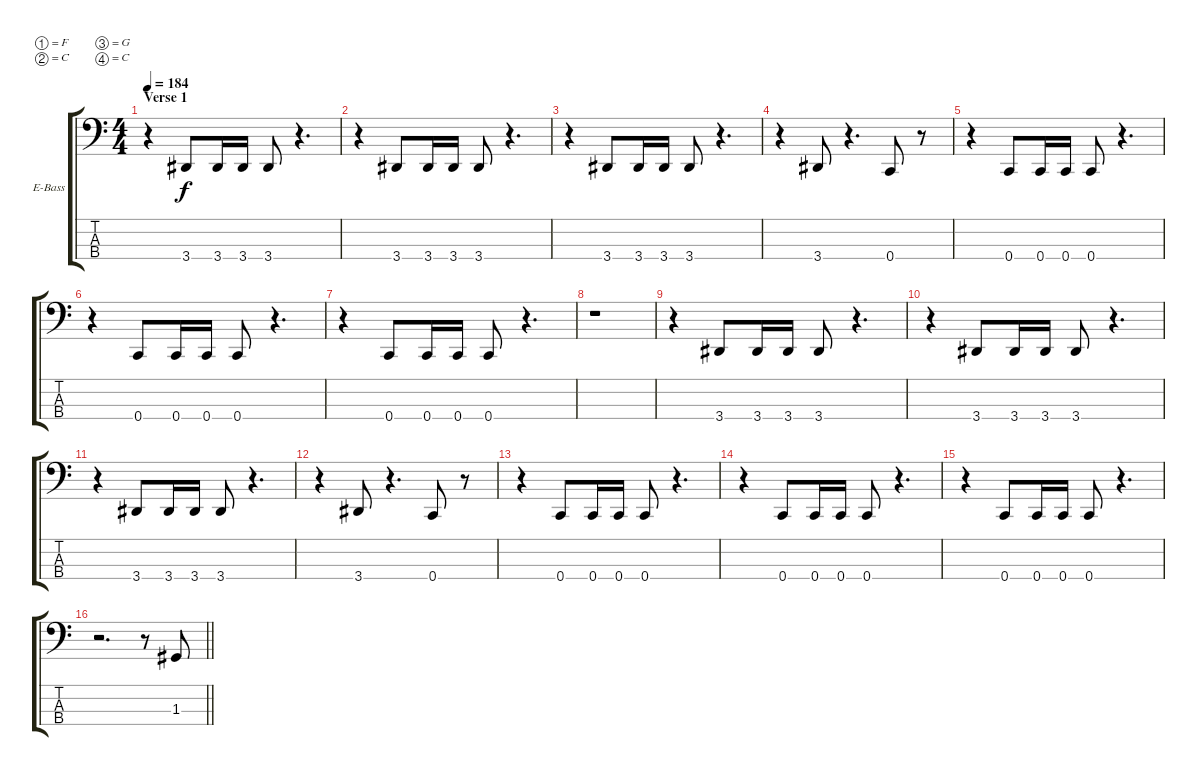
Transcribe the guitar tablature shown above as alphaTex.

\bracketExtendMode groupsimilarinstruments
\firstSystemTrackNameOrientation horizontal
\otherSystemsTrackNameOrientation horizontal
\track ("Bass" "E-Bass") {instrument electricbassfinger}
\staff {score tabs}
\tuning (F2 C2 G1 C1)
\ts (4 4)
\section ("" "Verse 1")
\tempo 184
\clef f4
\ks c
r.4{dy f} 3.4.8 3.4.16 3.4.16 3.4.8 r.4{d} |
r.4 3.4.8 3.4.16 3.4.16 3.4.8 r.4{d} |
r.4 3.4.8 3.4.16 3.4.16 3.4.8 r.4{d} |
r.4 3.4.8 r.4{d} 0.4.8 r.8 |
r.4 0.4.8 0.4.16 0.4.16 0.4.8 r.4{d} |
r.4 0.4.8 0.4.16 0.4.16 0.4.8 r.4{d} |
r.4 0.4.8 0.4.16 0.4.16 0.4.8 r.4{d} |
r.1 |
r.4 3.4.8 3.4.16 3.4.16 3.4.8 r.4{d} |
r.4 3.4.8 3.4.16 3.4.16 3.4.8 r.4{d} |
r.4 3.4.8 3.4.16 3.4.16 3.4.8 r.4{d} |
r.4 3.4.8 r.4{d} 0.4.8 r.8 |
r.4 0.4.8 0.4.16 0.4.16 0.4.8 r.4{d} |
r.4 0.4.8 0.4.16 0.4.16 0.4.8 r.4{d} |
r.4 0.4.8 0.4.16 0.4.16 0.4.8 r.4{d} |
\barLineRight lightlight
r.2{d} r.8 1.3.8
